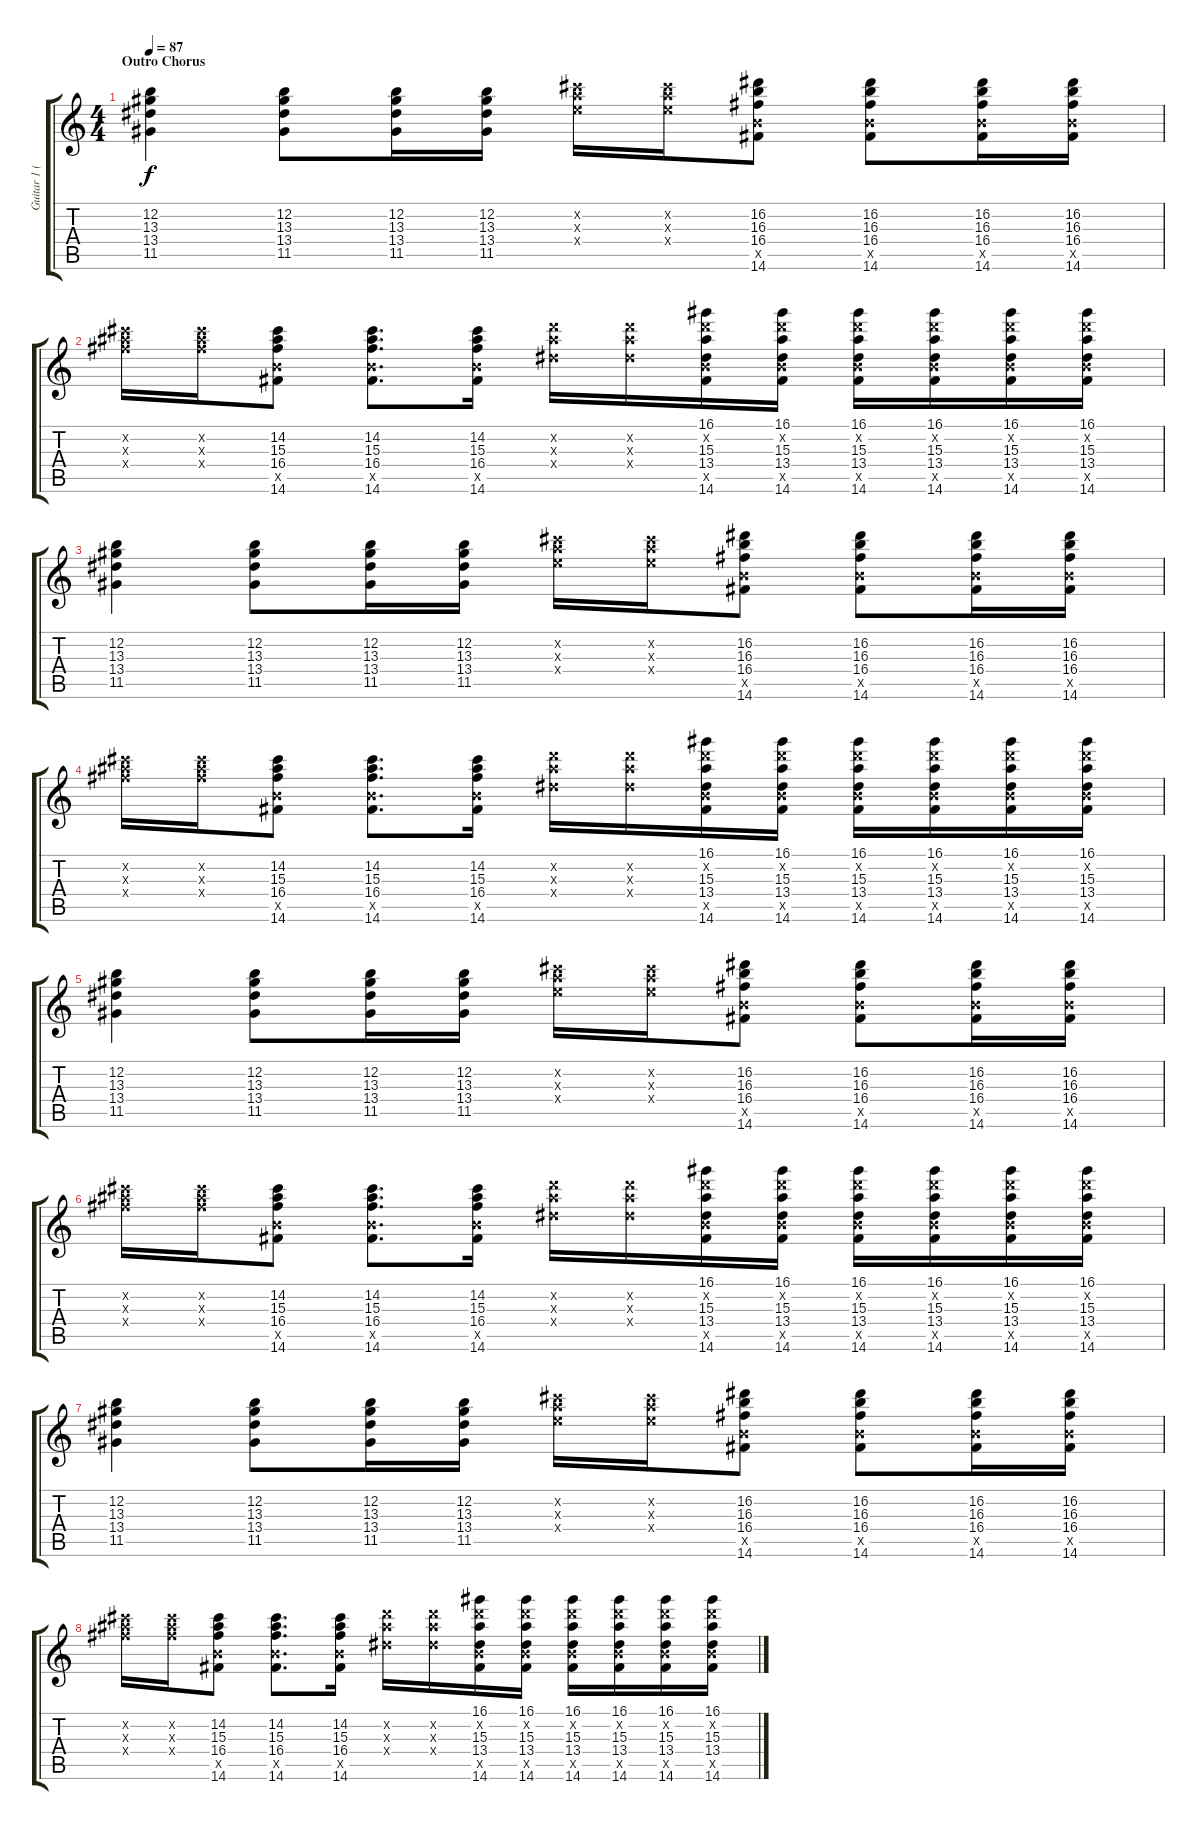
\track ("Guitar 1 (Clean)" "Guitar 1 (") {instrument electricguitarclean}
\staff {score tabs}
\tuning (E4 B3 G3 D3 A2 E2) {hide}
\ts (4 4)
\section ("" "Outro Chorus")
\tempo 87
\clef g2
\ks c
(12.2 13.3 13.4 11.5).4{dy f} (12.2 13.3 13.4 11.5).8 (12.2 13.3 13.4 11.5).16 (12.2 13.3 13.4 11.5).16 (14.2{x} 14.3{x} 14.4{x}).16 (14.2{x} 14.3{x} 14.4{x}).16 (16.2 16.3 16.4 14.5{x} 14.6).8 (16.2 16.3 16.4 14.5{x} 14.6).8 (16.2 16.3 16.4 14.5{x} 14.6).16 (16.2 16.3 16.4 14.5{x} 14.6).16 |
(14.2{x} 15.3{x} 16.4{x}).16 (14.2{x} 15.3{x} 16.4{x}).16 (14.2 15.3 16.4 14.5{x} 14.6).8 (14.2 15.3 16.4 14.5{x} 14.6).8{d} (14.2 15.3 16.4 14.5{x} 14.6).16 (15.2{x} 15.3{x} 13.4{x}).16 (15.2{x} 15.3{x} 13.4{x}).16 (16.1 15.2{x} 15.3 13.4 14.5{x} 14.6).16 (16.1 15.2{x} 15.3 13.4 14.5{x} 14.6).16 (16.1 15.2{x} 15.3 13.4 14.5{x} 14.6).16 (16.1 15.2{x} 15.3 13.4 14.5{x} 14.6).16 (16.1 15.2{x} 15.3 13.4 14.5{x} 14.6).16 (16.1 15.2{x} 15.3 13.4 14.5{x} 14.6).16 |
(12.2 13.3 13.4 11.5).4 (12.2 13.3 13.4 11.5).8 (12.2 13.3 13.4 11.5).16 (12.2 13.3 13.4 11.5).16 (14.2{x} 14.3{x} 14.4{x}).16 (14.2{x} 14.3{x} 14.4{x}).16 (16.2 16.3 16.4 14.5{x} 14.6).8 (16.2 16.3 16.4 14.5{x} 14.6).8 (16.2 16.3 16.4 14.5{x} 14.6).16 (16.2 16.3 16.4 14.5{x} 14.6).16 |
(14.2{x} 15.3{x} 16.4{x}).16 (14.2{x} 15.3{x} 16.4{x}).16 (14.2 15.3 16.4 14.5{x} 14.6).8 (14.2 15.3 16.4 14.5{x} 14.6).8{d} (14.2 15.3 16.4 14.5{x} 14.6).16 (15.2{x} 15.3{x} 13.4{x}).16 (15.2{x} 15.3{x} 13.4{x}).16 (16.1 15.2{x} 15.3 13.4 14.5{x} 14.6).16 (16.1 15.2{x} 15.3 13.4 14.5{x} 14.6).16 (16.1 15.2{x} 15.3 13.4 14.5{x} 14.6).16 (16.1 15.2{x} 15.3 13.4 14.5{x} 14.6).16 (16.1 15.2{x} 15.3 13.4 14.5{x} 14.6).16 (16.1 15.2{x} 15.3 13.4 14.5{x} 14.6).16 |
(12.2 13.3 13.4 11.5).4 (12.2 13.3 13.4 11.5).8 (12.2 13.3 13.4 11.5).16 (12.2 13.3 13.4 11.5).16 (14.2{x} 14.3{x} 14.4{x}).16 (14.2{x} 14.3{x} 14.4{x}).16 (16.2 16.3 16.4 14.5{x} 14.6).8 (16.2 16.3 16.4 14.5{x} 14.6).8 (16.2 16.3 16.4 14.5{x} 14.6).16 (16.2 16.3 16.4 14.5{x} 14.6).16 |
(14.2{x} 15.3{x} 16.4{x}).16 (14.2{x} 15.3{x} 16.4{x}).16 (14.2 15.3 16.4 14.5{x} 14.6).8 (14.2 15.3 16.4 14.5{x} 14.6).8{d} (14.2 15.3 16.4 14.5{x} 14.6).16 (15.2{x} 15.3{x} 13.4{x}).16 (15.2{x} 15.3{x} 13.4{x}).16 (16.1 15.2{x} 15.3 13.4 14.5{x} 14.6).16 (16.1 15.2{x} 15.3 13.4 14.5{x} 14.6).16 (16.1 15.2{x} 15.3 13.4 14.5{x} 14.6).16 (16.1 15.2{x} 15.3 13.4 14.5{x} 14.6).16 (16.1 15.2{x} 15.3 13.4 14.5{x} 14.6).16 (16.1 15.2{x} 15.3 13.4 14.5{x} 14.6).16 |
(12.2 13.3 13.4 11.5).4 (12.2 13.3 13.4 11.5).8 (12.2 13.3 13.4 11.5).16 (12.2 13.3 13.4 11.5).16 (14.2{x} 14.3{x} 14.4{x}).16 (14.2{x} 14.3{x} 14.4{x}).16 (16.2 16.3 16.4 14.5{x} 14.6).8 (16.2 16.3 16.4 14.5{x} 14.6).8 (16.2 16.3 16.4 14.5{x} 14.6).16 (16.2 16.3 16.4 14.5{x} 14.6).16 |
(14.2{x} 15.3{x} 16.4{x}).16 (14.2{x} 15.3{x} 16.4{x}).16 (14.2 15.3 16.4 14.5{x} 14.6).8 (14.2 15.3 16.4 14.5{x} 14.6).8{d} (14.2 15.3 16.4 14.5{x} 14.6).16 (15.2{x} 15.3{x} 13.4{x}).16 (15.2{x} 15.3{x} 13.4{x}).16 (16.1 15.2{x} 15.3 13.4 14.5{x} 14.6).16 (16.1 15.2{x} 15.3 13.4 14.5{x} 14.6).16 (16.1 15.2{x} 15.3 13.4 14.5{x} 14.6).16 (16.1 15.2{x} 15.3 13.4 14.5{x} 14.6).16 (16.1 15.2{x} 15.3 13.4 14.5{x} 14.6).16 (16.1 15.2{x} 15.3 13.4 14.5{x} 14.6).16
